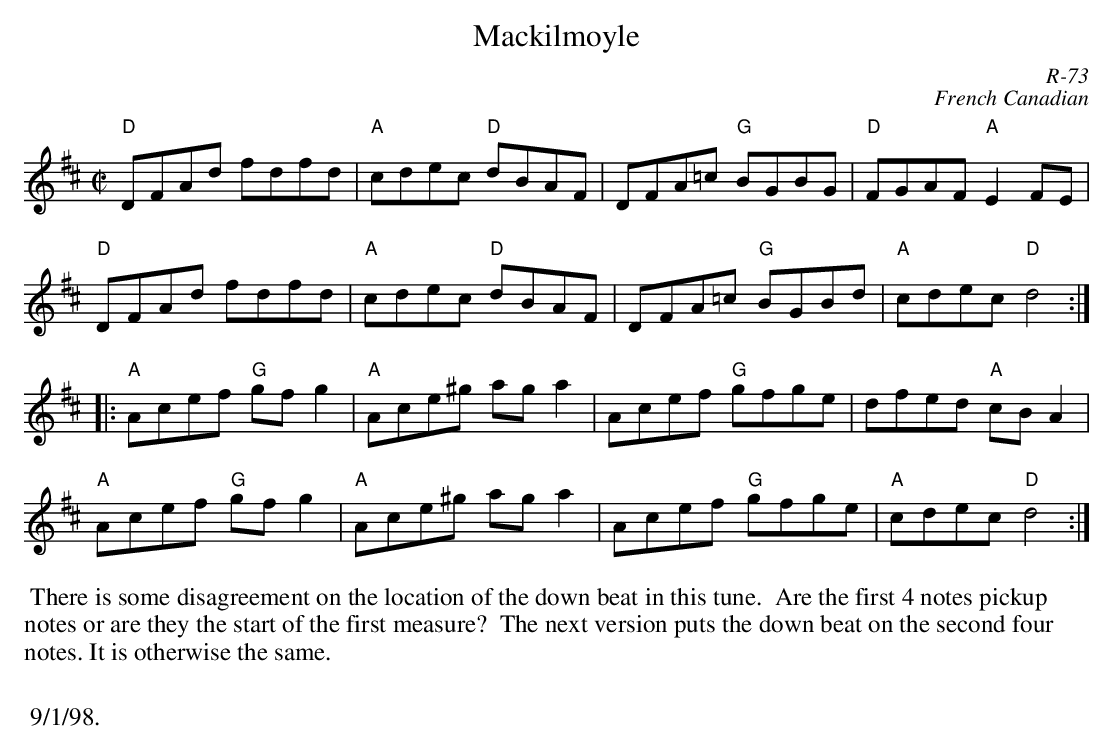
X:1
T: Mackilmoyle
C: R-73
C: French Canadian
M: C|
K: D
"D"DFAd fdfd| "A"cdec "D"dBAF| DFA=c "G"BGBG| "D"FGAF "A"E2FE|
"D"DFAd fdfd| "A"cdec "D"dBAF| DFA=c "G"BGBd| "A"cdec "D"d4 :|
|:\
"A"Acef "G"gfg2| "A"Ace^g aga2| Acef "G"gfge| dfed "A"cBA2|
"A"Acef "G"gfg2| "A"Ace^g aga2| Acef "G"gfge| "A"cdec "D"d4 :|
